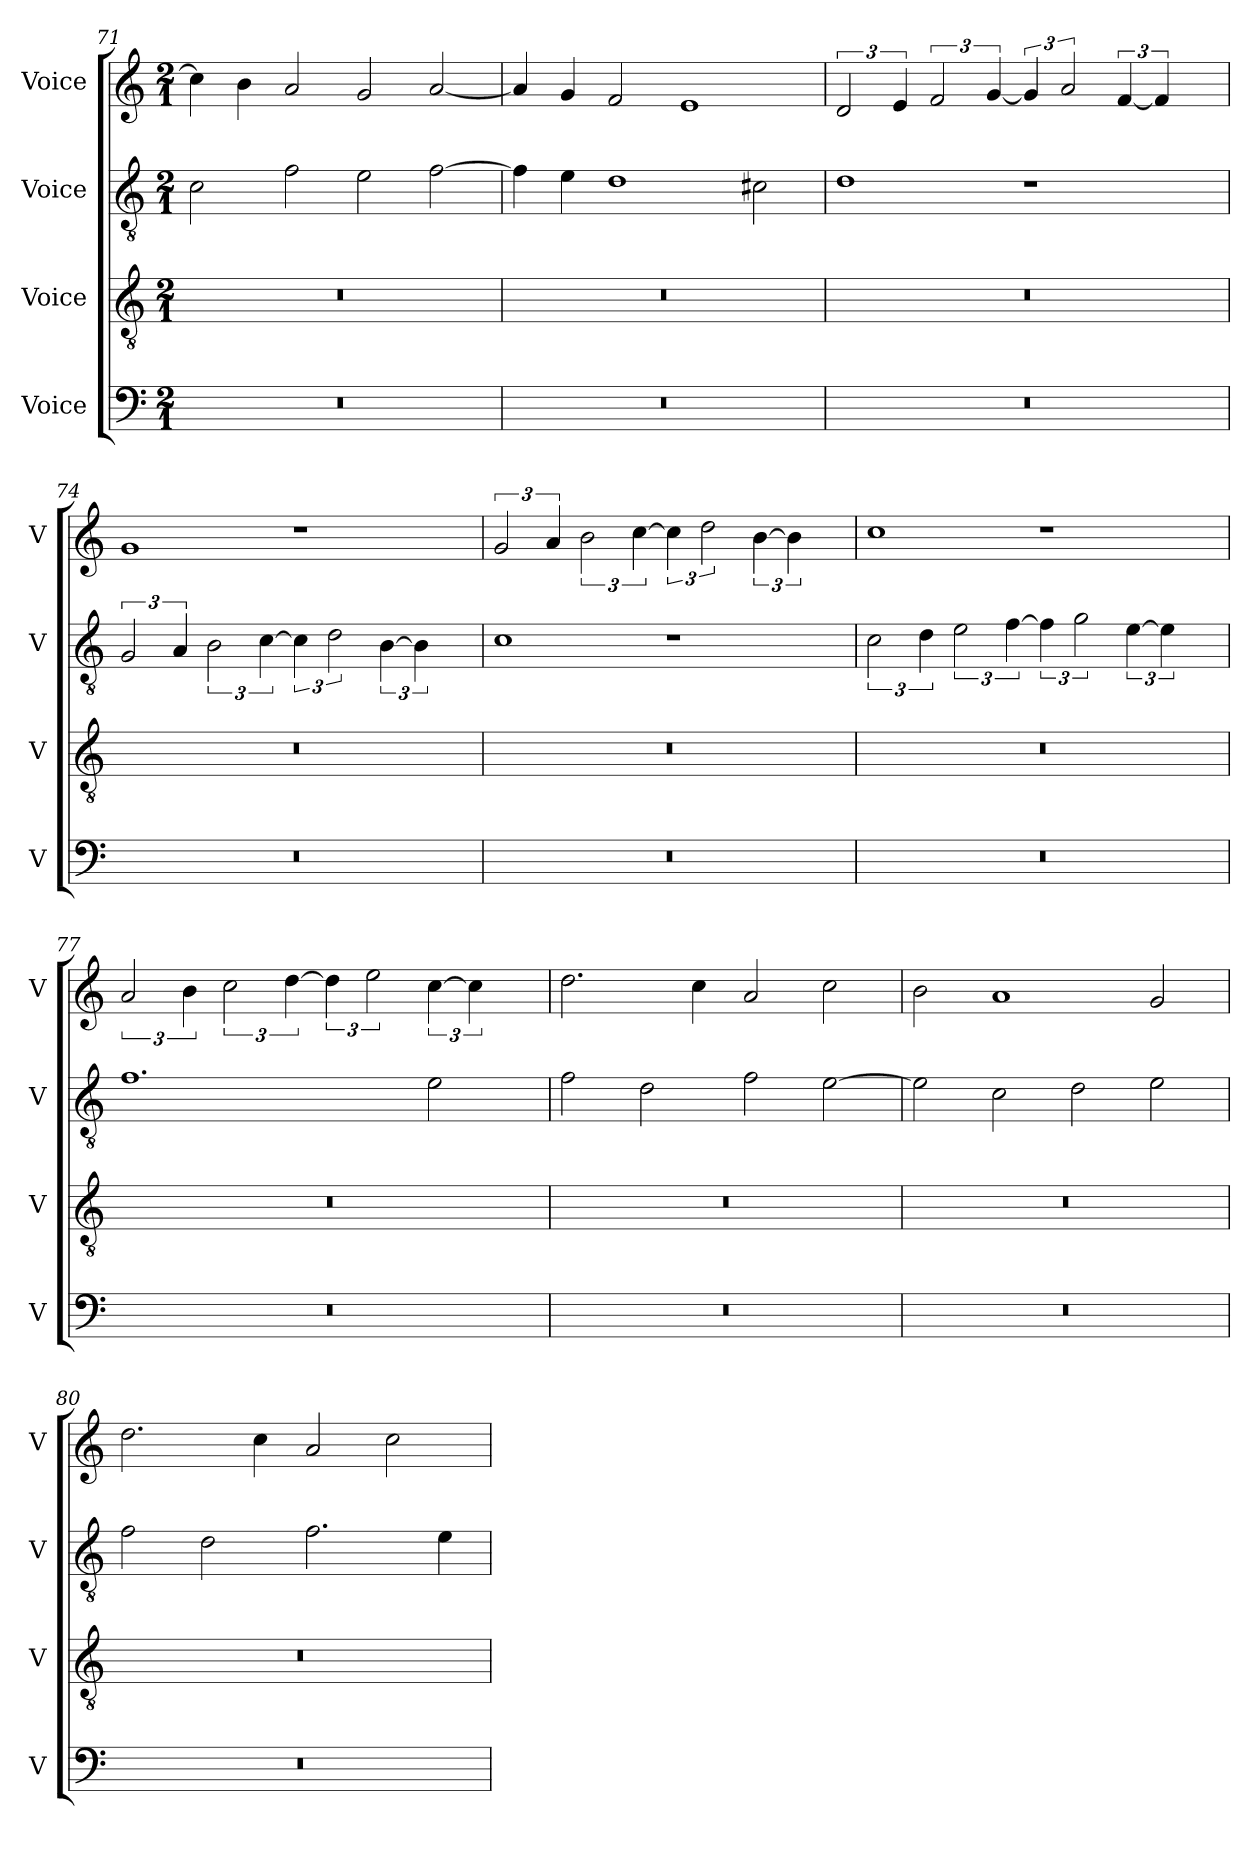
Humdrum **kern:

**kern	**kern	**kern	**kern
*part4	*part3	*part2	*part1
*staff4	*staff3	*staff2	*staff1
*I"Voice	*I"Voice	*I"Voice	*I"Voice
*I'V	*I'V	*I'V	*I'V
!!LO:LB:g=z
*clefF4	*clefGv2	*clefGv2	*clefG2
*k[]	*k[]	*k[]	*k[]
*M2/1	*M2/1	*M2/1	*M2/1
=71	=71	=71	=71
0r	0r	2c\	4cc\]
.	.	.	4b\
.	.	2f\	2a/
.	.	2e\	2g/
.	.	[2f\	[2a/
=72	=72	=72	=72
0r	0r	4f\]	4a/]
.	.	4e\	4g/
.	.	1d	2f/
.	.	.	1e
.	.	2c#X\	.
=73	=73	=73	=73
0r	0r	1d	3d/
.	.	.	6e/
.	.	.	3f/
.	.	.	[6g/
.	.	1r	6g/]
.	.	.	3a/
.	.	.	[6f/
.	.	.	6f/]
!	!	!	!LO:N:vis=8..
.	.	.	6ryy
!!LO:LB:g=z
=74	=74	=74	=74
0r	0r	3G/	1g
.	.	6A/	.
.	.	3B\	.
.	.	[6c\	.
.	.	6c\]	1r
.	.	3d\	.
.	.	[6B\	.
.	.	6B\]	.
!	!	!LO:N:vis=8..	!
.	.	6ryy	.
=75	=75	=75	=75
0r	0r	1c	3g/
.	.	.	6a/
.	.	.	3b\
.	.	.	[6cc\
.	.	1r	6cc\]
.	.	.	3dd\
.	.	.	[6b\
.	.	.	6b\]
!	!	!	!LO:N:vis=8..
.	.	.	6ryy
=76	=76	=76	=76
0r	0r	3c\	1cc
.	.	6d\	.
.	.	3e\	.
.	.	[6f\	.
.	.	6f\]	1r
.	.	3g\	.
.	.	[6e\	.
.	.	6e\]	.
!	!	!LO:N:vis=8..	!
.	.	6ryy	.
!!LO:PB:g=z
=77	=77	=77	=77
0r	0r	1.f	3a/
.	.	.	6b\
.	.	.	3cc\
.	.	.	[6dd\
.	.	.	6dd\]
.	.	.	3ee\
.	.	2e\	[6cc\
.	.	.	6cc\]
!	!	!	!LO:N:vis=8..
.	.	.	6ryy
=78	=78	=78	=78
0r	0r	2f\	2.dd\
.	.	2d\	.
.	.	.	4cc\
.	.	2f\	2a/
.	.	[2e\	2cc\
=79	=79	=79	=79
0r	0r	2e\]	2b\
.	.	2c\	1a
.	.	2d\	.
.	.	2e\	2g/
!!LO:LB:g=z
=80	=80	=80	=80
0r	0r	2f\	2.dd\
.	.	2d\	.
.	.	.	4cc\
.	.	2.f\	2a/
.	.	.	2cc\
.	.	4e\	.
=	=	=	=
*-	*-	*-	*-
